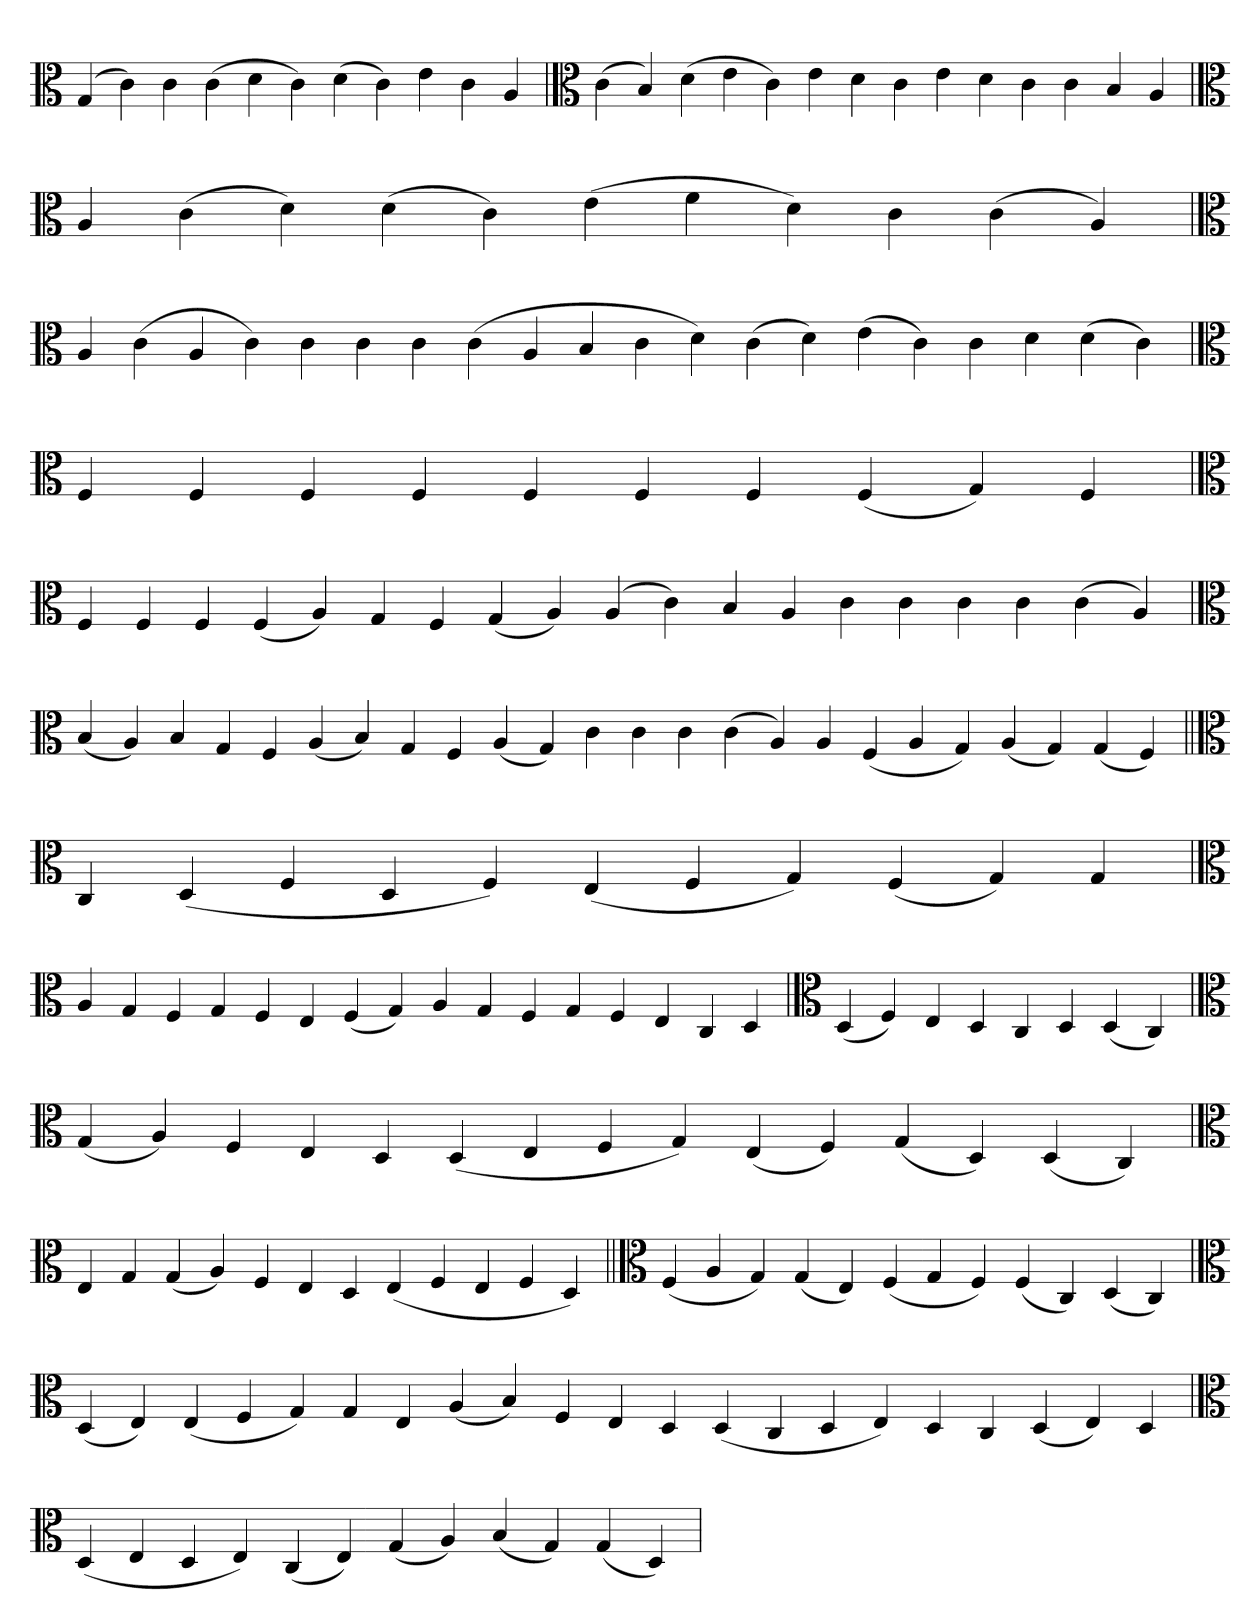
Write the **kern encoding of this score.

**kern
*part1
*staff1
*clefC3
=
(4G
4c)
4c
(4c
4d
4c)
(4d
4c)
4e
4c
4A
=`
*clefC3
(4c
4B)
(4d
4e
4c)
4e
4d
4c
4e
4d
4c
4c
4B
4A
=
*clefC3
4A
(4c
4d)
(4d
4c)
(4e
4f
4d)
4c
(4c
4A)
=`
*clefC3
4A
(4c
4A
4c)
4c
4c
4c
(4c
4A
4B
4c
4d)
(4c
4d)
(4e
4c)
4c
4d
(4d
4c)
=
*clefC3
4F
4F
4F
4F
4F
4F
4F
(4F
4G)
4F
=`
*clefC3
4F
4F
4F
(4F
4A)
4G
4F
(4G
4A)
(4A
4c)
4B
4A
4c
4c
4c
4c
(4c
4A)
=`
*clefC3
(4B
4A)
4B
4G
4F
(4A
4B)
4G
4F
(4A
4G)
4c
4c
4c
(4c
4A)
4A
(4F
4A
4G)
(4A
4G)
(4G
4F)
=||
*clefC3
4C
(4D
4F
4D
4F)
(4E
4F
4G)
(4F
4G)
4G
='
*clefC3
4A
4G
4F
4G
4F
4E
(4F
4G)
4A
4G
4F
4G
4F
4E
4C
4D
=`
*clefC3
(4D
4F)
4E
4D
4C
4D
(4D
4C)
='
*clefC3
(4G
4A)
4F
4E
4D
(4D
4E
4F
4G)
(4E
4F)
(4G
4D)
(4D
4C)
=`
*clefC3
4E
4G
(4G
4A)
4F
4E
4D
(4E
4F
4E
4F
4D)
=||
*clefC3
(4F
4A
4G)
(4G
4E)
(4F
4G
4F)
(4F
4C)
(4D
4C)
=`
*clefC3
(4D
4E)
(4E
4F
4G)
4G
4E
(4A
4B)
4F
4E
4D
(4D
4C
4D
4E)
4D
4C
(4D
4E)
4D
=
*clefC3
(4D
4E
4D
4E)
(4C
4E)
(4G
4A)
(4B
4G)
(4G
4D)
=`
*-
